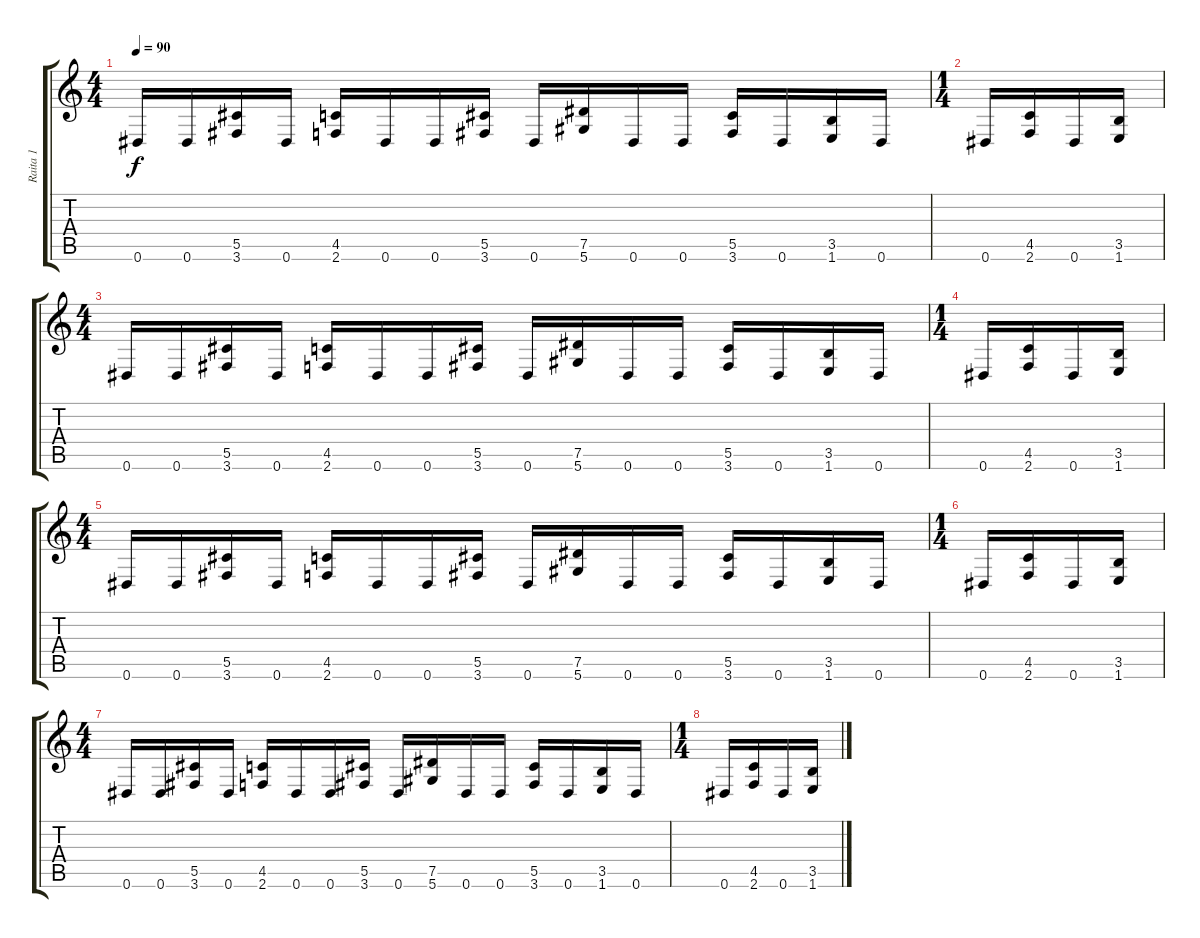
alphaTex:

\track ("Raita 1" "Raita 1") {instrument overdrivenguitar}
\staff {score tabs}
\tuning (Eb4 Bb3 Gb3 Db3 Ab2 Eb2) {hide}
\ts (4 4)
\tempo 90
\clef g2
\ks c
0.6.16{dy f} 0.6.16 (5.5 3.6).16 0.6.16 (4.5 2.6).16 0.6.16 0.6.16 (5.5 3.6).16 0.6.16 (7.5 5.6).16 0.6.16 0.6.16 (5.5 3.6).16 0.6.16 (3.5 1.6).16 0.6.16 |
\ts (1 4)
0.6.16 (4.5 2.6).16 0.6.16 (3.5 1.6).16 |
\ts (4 4)
0.6.16 0.6.16 (5.5 3.6).16 0.6.16 (4.5 2.6).16 0.6.16 0.6.16 (5.5 3.6).16 0.6.16 (7.5 5.6).16 0.6.16 0.6.16 (5.5 3.6).16 0.6.16 (3.5 1.6).16 0.6.16 |
\ts (1 4)
0.6.16 (4.5 2.6).16 0.6.16 (3.5 1.6).16 |
\ts (4 4)
0.6.16 0.6.16 (5.5 3.6).16 0.6.16 (4.5 2.6).16 0.6.16 0.6.16 (5.5 3.6).16 0.6.16 (7.5 5.6).16 0.6.16 0.6.16 (5.5 3.6).16 0.6.16 (3.5 1.6).16 0.6.16 |
\ts (1 4)
0.6.16 (4.5 2.6).16 0.6.16 (3.5 1.6).16 |
\ts (4 4)
0.6.16 0.6.16 (5.5 3.6).16 0.6.16 (4.5 2.6).16 0.6.16 0.6.16 (5.5 3.6).16 0.6.16 (7.5 5.6).16 0.6.16 0.6.16 (5.5 3.6).16 0.6.16 (3.5 1.6).16 0.6.16 |
\ts (1 4)
0.6.16 (4.5 2.6).16 0.6.16 (3.5 1.6).16
